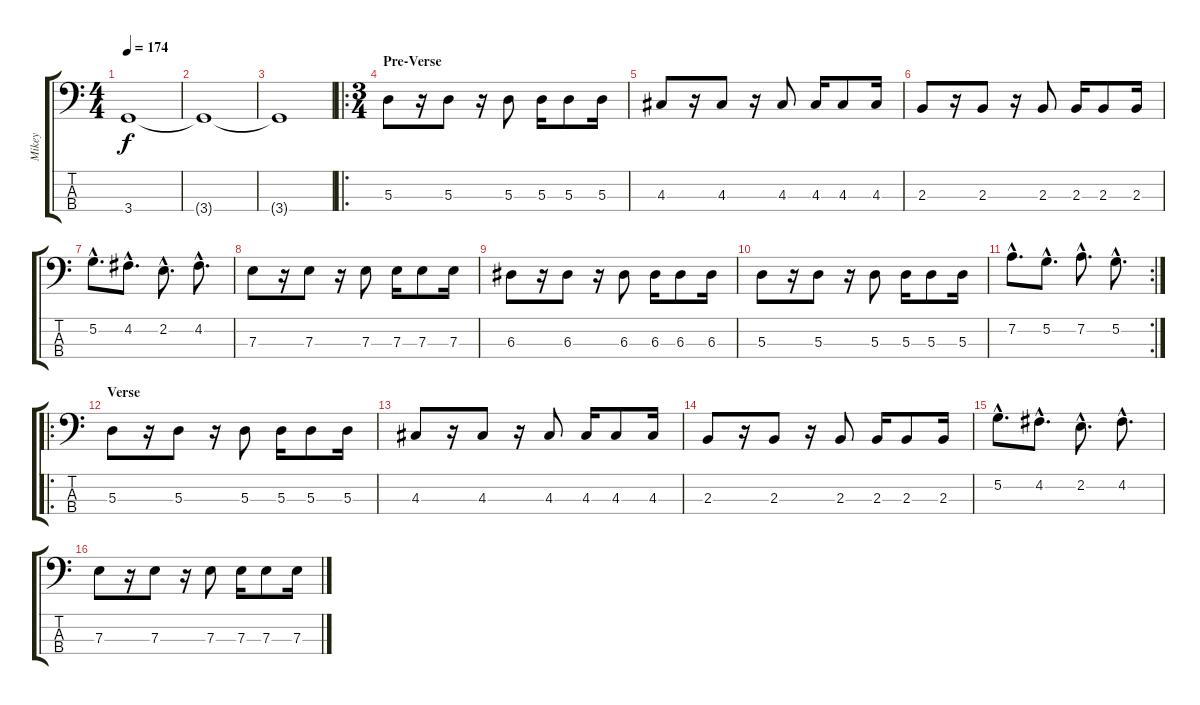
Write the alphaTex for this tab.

\track ("Mikey" "Mikey") {instrument electricbassfinger}
\staff {score tabs}
\tuning (G2 D2 A1 E1) {hide}
\ts (4 4)
\tempo 174
\clef f4
\ks c
3.4{t}.1{dy f} |
3.4{t}.1 |
3.4{t}.1 |
\ro
\ts (3 4)
\section ("" "Pre-Verse")
5.3.8 r.16 5.3.8 r.16 5.3.8 5.3.16 5.3.8 5.3.16 |
4.3.8 r.16 4.3.8 r.16 4.3.8 4.3.16 4.3.8 4.3.16 |
2.3.8 r.16 2.3.8 r.16 2.3.8 2.3.16 2.3.8 2.3.16 |
5.2{hac}.8{d} 4.2{hac}.8{d} 2.2{hac}.8{d} 4.2{hac}.8{d} |
7.3.8 r.16 7.3.8 r.16 7.3.8 7.3.16 7.3.8 7.3.16 |
6.3.8 r.16 6.3.8 r.16 6.3.8 6.3.16 6.3.8 6.3.16 |
5.3.8 r.16 5.3.8 r.16 5.3.8 5.3.16 5.3.8 5.3.16 |
\rc 2
7.2{hac}.8{d} 5.2{hac}.8{d} 7.2{hac}.8{d} 5.2{hac}.8{d} |
\ro
\section ("" "Verse")
5.3.8 r.16 5.3.8 r.16 5.3.8 5.3.16 5.3.8 5.3.16 |
4.3.8 r.16 4.3.8 r.16 4.3.8 4.3.16 4.3.8 4.3.16 |
2.3.8 r.16 2.3.8 r.16 2.3.8 2.3.16 2.3.8 2.3.16 |
5.2{hac}.8{d} 4.2{hac}.8{d} 2.2{hac}.8{d} 4.2{hac}.8{d} |
7.3.8 r.16 7.3.8 r.16 7.3.8 7.3.16 7.3.8 7.3.16
